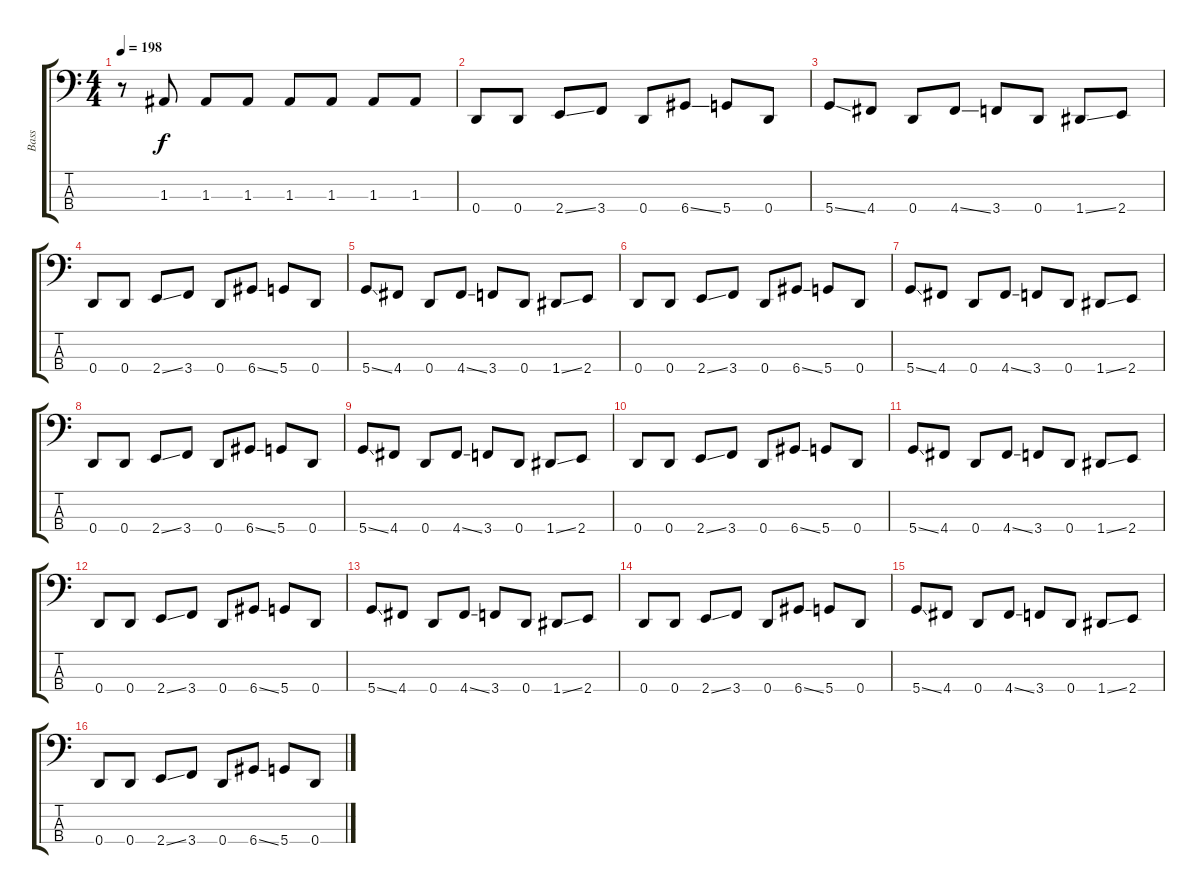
\track ("Bass" "Bass") {instrument electricbasspick}
\staff {score tabs}
\tuning (G2 D2 A1 D1) {hide}
\ts (4 4)
\tempo 198
\clef f4
\ks c
r.8{dy f} 1.3.8 1.3.8 1.3.8 1.3.8 1.3.8 1.3.8 1.3.8 |
0.4.8 0.4.8 2.4{ss}.8 3.4.8 0.4.8 6.4{ss}.8 5.4.8 0.4.8 |
5.4{ss}.8 4.4.8 0.4.8 4.4{ss}.8 3.4.8 0.4.8 1.4{ss}.8 2.4.8 |
0.4.8 0.4.8 2.4{ss}.8 3.4.8 0.4.8 6.4{ss}.8 5.4.8 0.4.8 |
5.4{ss}.8 4.4.8 0.4.8 4.4{ss}.8 3.4.8 0.4.8 1.4{ss}.8 2.4.8 |
0.4.8 0.4.8 2.4{ss}.8 3.4.8 0.4.8 6.4{ss}.8 5.4.8 0.4.8 |
5.4{ss}.8 4.4.8 0.4.8 4.4{ss}.8 3.4.8 0.4.8 1.4{ss}.8 2.4.8 |
0.4.8 0.4.8 2.4{ss}.8 3.4.8 0.4.8 6.4{ss}.8 5.4.8 0.4.8 |
5.4{ss}.8 4.4.8 0.4.8 4.4{ss}.8 3.4.8 0.4.8 1.4{ss}.8 2.4.8 |
0.4.8 0.4.8 2.4{ss}.8 3.4.8 0.4.8 6.4{ss}.8 5.4.8 0.4.8 |
5.4{ss}.8 4.4.8 0.4.8 4.4{ss}.8 3.4.8 0.4.8 1.4{ss}.8 2.4.8 |
0.4.8 0.4.8 2.4{ss}.8 3.4.8 0.4.8 6.4{ss}.8 5.4.8 0.4.8 |
5.4{ss}.8 4.4.8 0.4.8 4.4{ss}.8 3.4.8 0.4.8 1.4{ss}.8 2.4.8 |
0.4.8 0.4.8 2.4{ss}.8 3.4.8 0.4.8 6.4{ss}.8 5.4.8 0.4.8 |
5.4{ss}.8 4.4.8 0.4.8 4.4{ss}.8 3.4.8 0.4.8 1.4{ss}.8 2.4.8 |
0.4.8 0.4.8 2.4{ss}.8 3.4.8 0.4.8 6.4{ss}.8 5.4.8 0.4.8
